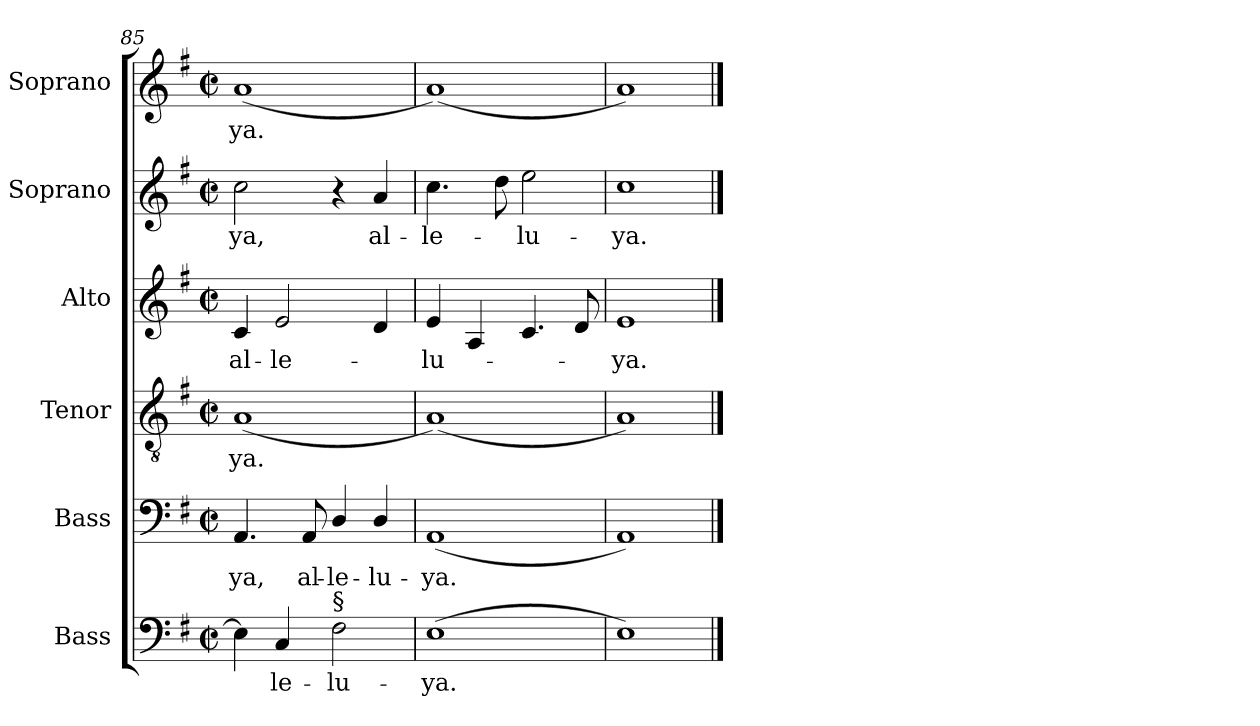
**kern	**text	**kern	**text	**kern	**text	**kern	**text	**kern	**text	**kern	**text
*part6	*part6	*part5	*part5	*part4	*part4	*part3	*part3	*part2	*part2	*part1	*part1
*staff6	*staff6	*staff5	*staff5	*staff4	*staff4	*staff3	*staff3	*staff2	*staff2	*staff1	*staff1
*I"Bass	*	*I"Bass	*	*I"Tenor	*	*I"Alto	*	*I"Soprano	*	*I"Soprano	*
*I'B.	*	*I'B.	*	*I'T.	*	*I'A.	*	*I'S.	*	*I'S.	*
*clefF4	*	*clefF4	*	*clefGv2	*	*clefG2	*	*clefG2	*	*clefG2	*
*	*	*	*	*ITrd7c12	*	*	*	*	*	*	*
*k[f#]	*	*k[f#]	*	*k[f#]	*	*k[f#]	*	*k[f#]	*	*k[f#]	*
*G:	*	*G:	*	*G:	*	*G:	*	*G:	*	*G:	*
*M2/2	*	*M2/2	*	*M2/2	*	*M2/2	*	*M2/2	*	*M2/2	*
*met(c|)	*	*met(c|)	*	*met(c|)	*	*met(c|)	*	*met(c|)	*	*met(c|)	*
=85	=85	=85	=85	=85	=85	=85	=85	=85	=85	=85	=85
!	!	!	!LO:LY:b:color=#000000	!	!	!	!	!	!	!	!
!	!	!	!	!	!LO:LY:b:color=#000000	!	!	!	!	!	!
!	!	!	!	!	!	!	!LO:LY:b:color=#000000	!	!	!	!
!	!	!	!	!	!	!	!	!	!LO:LY:b:color=#000000	!	!
!	!	!	!	!	!	!	!	!	!	!	!LO:LY:b:color=#000000
4Ei\]	.	4.AAi/	-ya,	(1AAi	-ya.	4ci/	al-	2cci\	-ya,	(1ai	-ya.
!	!LO:LY:b:color=#000000	!	!	!	!	!	!	!	!	!	!
!	!	!	!	!	!	!	!LO:LY:b:color=#000000	!	!	!	!
4Ci/	-le-	.	.	.	.	2ei/	-le-	.	.	.	.
!	!	!	!LO:LY:b:color=#000000	!	!	!	!	!	!	!	!
.	.	8AAi/	al-	.	.	.	.	.	.	.	.
!	!LO:LY:b:color=#000000	!	!	!	!	!	!	!	!	!	!
!LO:TX:a:t=§	!	!	!	!	!	!	!	!	!	!	!
!	!	!	!LO:LY:b:color=#000000	!	!	!	!	!	!	!	!
2F#i\	-lu-	4Di/	-le-	.	.	.	.	4r	.	.	.
!	!	!	!LO:LY:b:color=#000000	!	!	!	!	!	!	!	!
!	!	!	!	!	!	!	!	!	!LO:LY:b:color=#000000	!	!
.	.	4Di/	-lu-	.	.	4di/	.	4ai/	al-	.	.
=86	=86	=86	=86	=86	=86	=86	=86	=86	=86	=86	=86
!	!LO:LY:b:color=#000000	!	!	!	!	!	!	!	!	!	!
!	!	!	!LO:LY:b:color=#000000	!	!	!	!	!	!	!	!
!	!	!	!	!	!	!	!LO:LY:b:color=#000000	!	!	!	!
!	!	!	!	!	!	!	!	!	!LO:LY:b:color=#000000	!	!
(1Ei	-ya.	(1AAi	-ya.	(1AAi)	.	4ei/	-lu-	4.cci\	-le-	(1ai)	.
.	.	.	.	.	.	4Ai/	.	.	.	.	.
.	.	.	.	.	.	.	.	8ddi\	.	.	.
!	!	!	!	!	!	!	!	!	!LO:LY:b:color=#000000	!	!
.	.	.	.	.	.	4.ci/	.	2eei\	-lu-	.	.
.	.	.	.	.	.	8di/	.	.	.	.	.
=87	=87	=87	=87	=87	=87	=87	=87	=87	=87	=87	=87
!	!	!	!	!	!	!	!LO:LY:b:color=#000000	!	!	!	!
!	!	!	!	!	!	!	!	!	!LO:LY:b:color=#000000	!	!
1Ei)	.	1AAi)	.	1AAi)	.	1ei	-ya.	1cci	-ya.	1ai)	.
==	==	==	==	==	==	==	==	==	==	==	==
*-	*-	*-	*-	*-	*-	*-	*-	*-	*-	*-	*-
